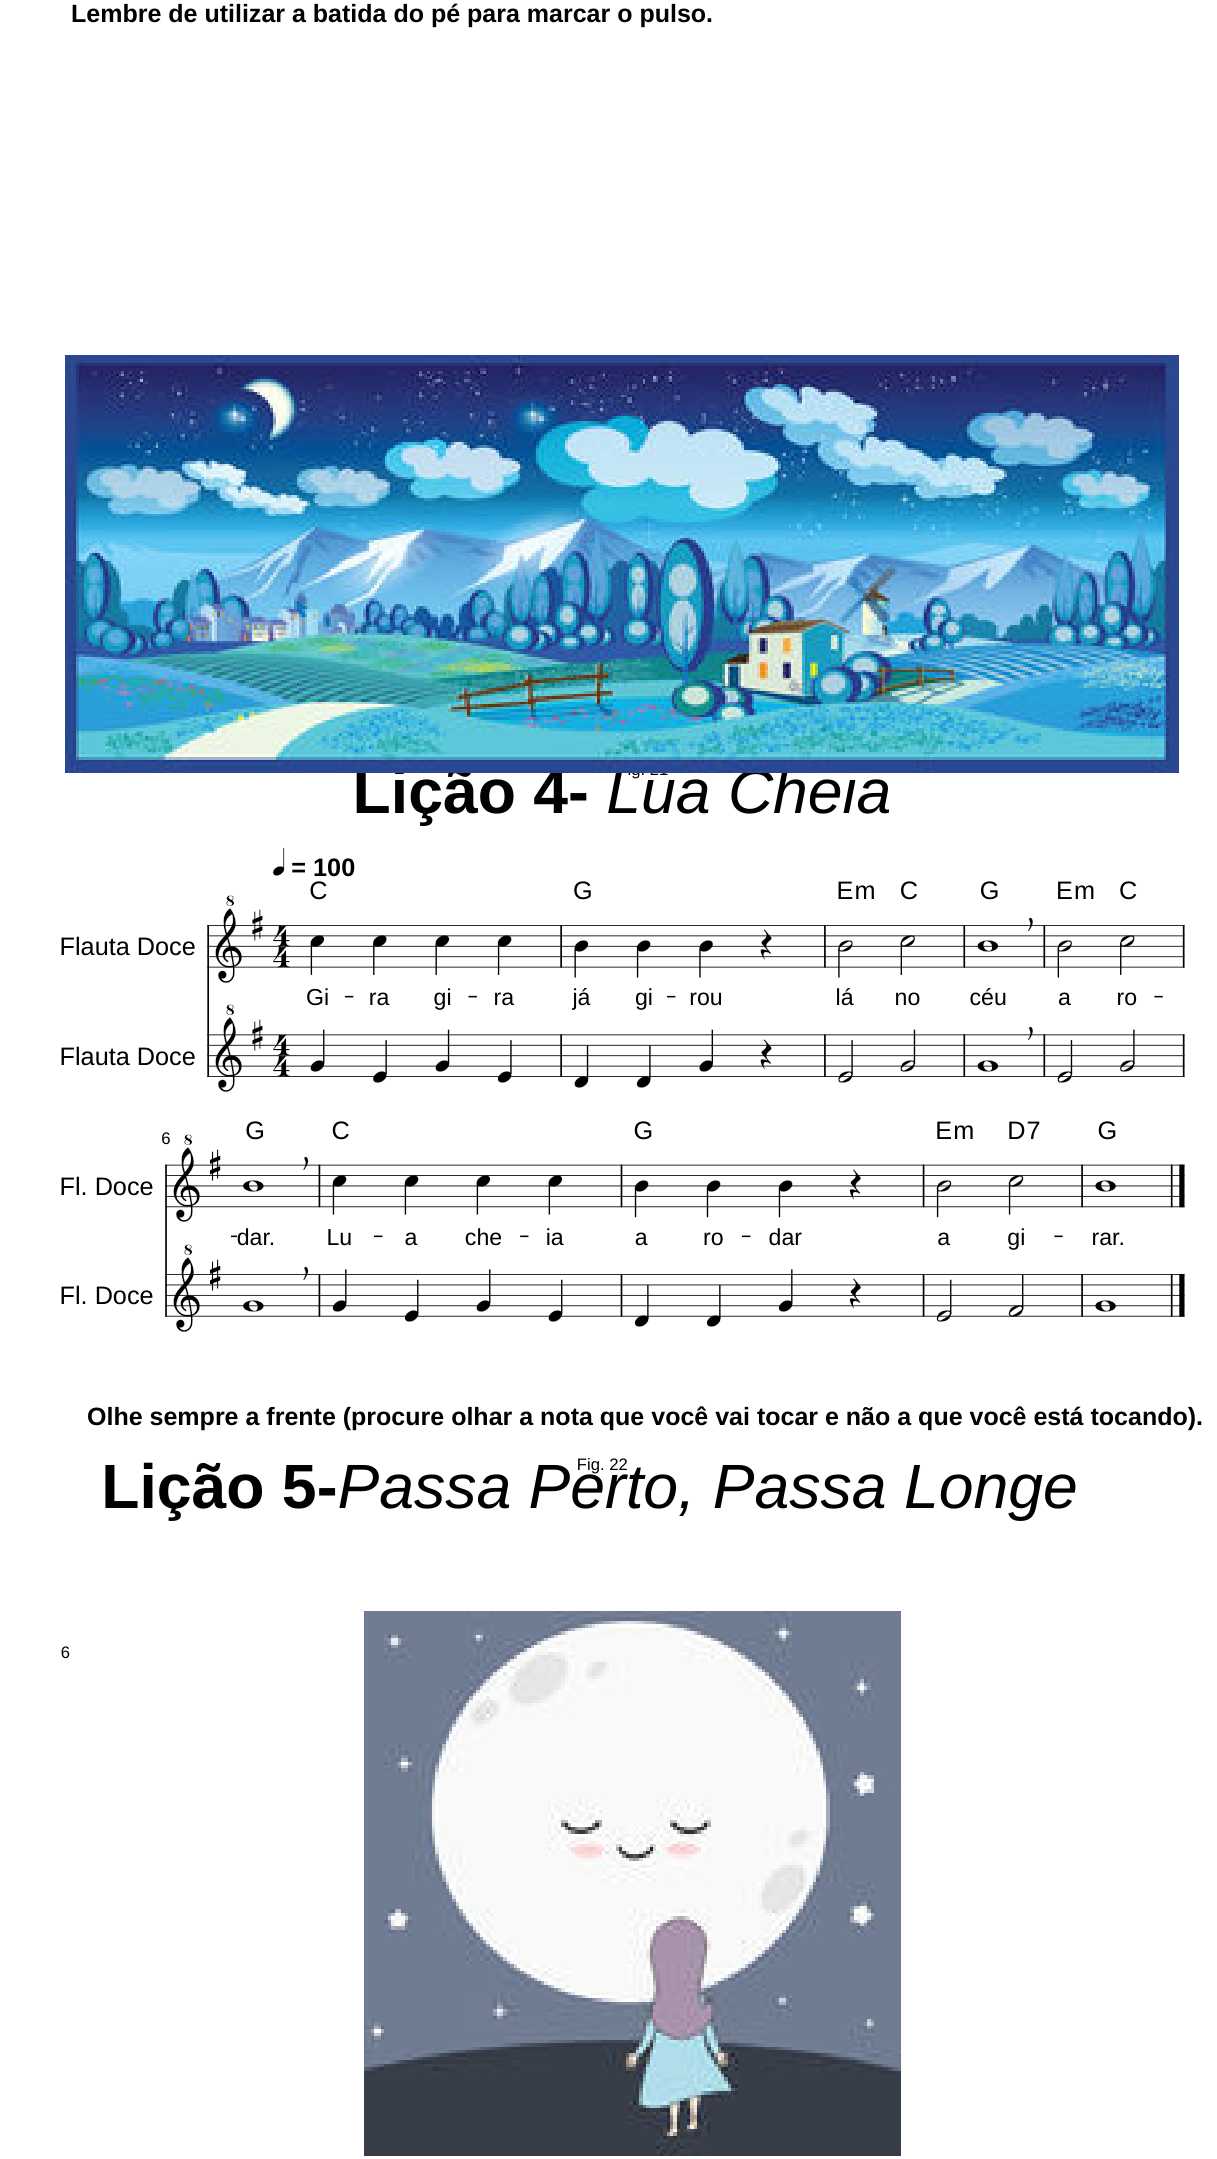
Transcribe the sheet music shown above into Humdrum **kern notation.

**kern	**kern	**text	**harte
*part2	*part1	*part1	*part1
*staff2	*staff1	*staff1	*
*I"Flauta Doce	*I"Flauta Doce	*	*
*I'Fl. Doce	*I'Fl. Doce	*	*
!!LO:PB:g=z
*clefG^2	*clefG^2	*	*
*k[f#]	*k[f#]	*	*
*M4/4	*M4/4	*	*
*MM100	*MM100	*	*
=1	=1	=1	=1
!	!LO:TX:a:B:t=Lembre de utilizar a batida do pé para marcar o pulso.	!	!
!	!LO:TX:a:t=Fig. 21	!	!
!	!LO:TX:a:B:t=Lição 4-	!	!
!	!LO:TX:a:i:t=Lua Cheia	!	!
!	!	!LO:LY:b	!
4gg/	4ccc\	Gi-	C:maj
!	!	!LO:LY:b	!
4ee/	4ccc\	-ra	.
!	!	!LO:LY:b	!
4gg/	4ccc\	gi-	.
!	!	!LO:LY:b	!
4ee/	4ccc\	-ra	.
=2	=2	=2	=2
!	!	!LO:LY:b	!
4dd/	4bb\	já	G:maj
!	!	!LO:LY:b	!
4dd/	4bb\	gi-	.
!	!	!LO:LY:b	!
4gg/	4bb\	-rou	.
4r	4r	.	.
=3	=3	=3	=3
!	!	!LO:LY:b	!LO:H:kt=m
2ee/	2bb\	lá	E:min
!	!	!LO:LY:b	!
2gg/	2ccc\	no	C:maj
=4	=4	=4	=4
!	!	!LO:LY:b	!
1gg,	1bb,	céu	G:maj
=5	=5	=5	=5
!	!	!LO:LY:b	!LO:H:kt=m
2ee/	2bb\	a	E:min
!	!	!LO:LY:b	!
2gg/	2ccc\	ro-	C:maj
!!LO:LB:g=z
=6	=6	=6	=6
!LO:TX:b:B:t=Lição 5-	!	!	!
!LO:TX:b:i:t=Passa Perto, Passa Longe	!	!	!
!LO:TX:b:B:t=Olhe sempre a frente (procure olhar a nota que você vai tocar e não a que você está tocando).	!	!	!
!LO:TX:b:t=Fig. 22	!	!	!
!	!	!LO:LY:b	!
1gg,	1bb,	-dar.	G:maj
=7	=7	=7	=7
!	!	!LO:LY:b	!
4gg/	4ccc\	Lu-	C:maj
!	!	!LO:LY:b	!
4ee/	4ccc\	-a	.
!	!	!LO:LY:b	!
4gg/	4ccc\	che-	.
!	!	!LO:LY:b	!
4ee/	4ccc\	-ia	.
=8	=8	=8	=8
!	!	!LO:LY:b	!
4dd/	4bb\	a	G:maj
!	!	!LO:LY:b	!
4dd/	4bb\	ro-	.
!	!	!LO:LY:b	!
4gg/	4bb\	-dar	.
4r	4r	.	.
=9	=9	=9	=9
!	!	!LO:LY:b	!LO:H:kt=m
2ee/	2bb\	a	E:min
!	!	!LO:LY:b	!LO:H:kt=7
2ff#/	2ccc\	gi-	D:7
=10	=10	=10	=10
!	!	!LO:LY:b	!
1gg	1bb	-rar.	G:maj
==	==	==	==
*-	*-	*-	*-
